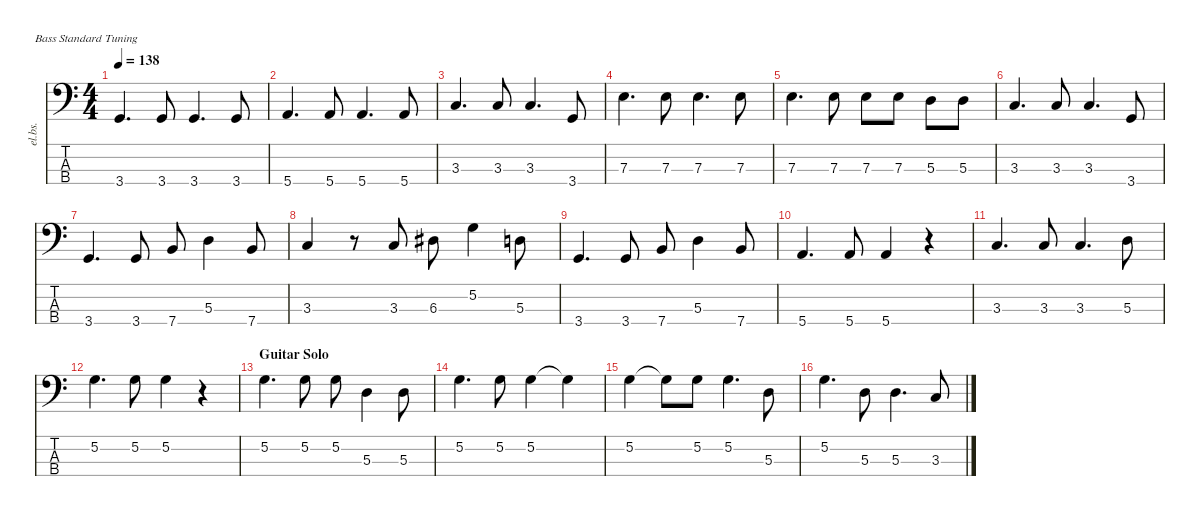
\defaultSystemsLayout 4
\hideDynamics
\bracketExtendMode nobrackets
\otherSystemsTrackNameOrientation horizontal
\track ("Bass (Timothy B. Schmidt)" "el.bs.") {instrument electricbassfinger}
\staff {score tabs}
\tuning (G2 D2 A1 E1)
\ts (4 4)
\tempo 138
\clef f4
\ks c
3.4.4{d dy f} 3.4.8 3.4.4{d} 3.4.8 |
5.4.4{d} 5.4.8 5.4.4{d} 5.4.8 |
3.3.4{d} 3.3.8 3.3.4{d} 3.4.8 |
7.3.4{d} 7.3.8 7.3.4{d} 7.3.8 |
7.3.4{d} 7.3.8 7.3.8 7.3.8 5.3.8 5.3.8 |
3.3.4{d} 3.3.8 3.3.4{d} 3.4.8 |
3.4.4{d} 3.4.8 7.4.8 5.3.4 7.4.8 |
3.3.4 r.8 3.3.8 6.3{acc #}.8 5.2.4 5.3.8 |
3.4.4{d} 3.4.8 7.4.8 5.3.4 7.4.8 |
5.4.4{d} 5.4.8 5.4.4 r.4 |
3.3.4{d} 3.3.8 3.3.4{d} 5.3.8 |
5.2.4{d} 5.2.8 5.2.4 r.4 |
\section ("" "Guitar Solo")
5.2.4{d} 5.2.8 5.2.8 5.3.4 5.3.8 |
5.2.4{d} 5.2.8 5.2.4 5.2{t}.4 |
5.2.4 5.2{t}.8 5.2.8 5.2.4{d} 5.3.8 |
5.2.4{d} 5.3.8 5.3.4{d} 3.3.8
